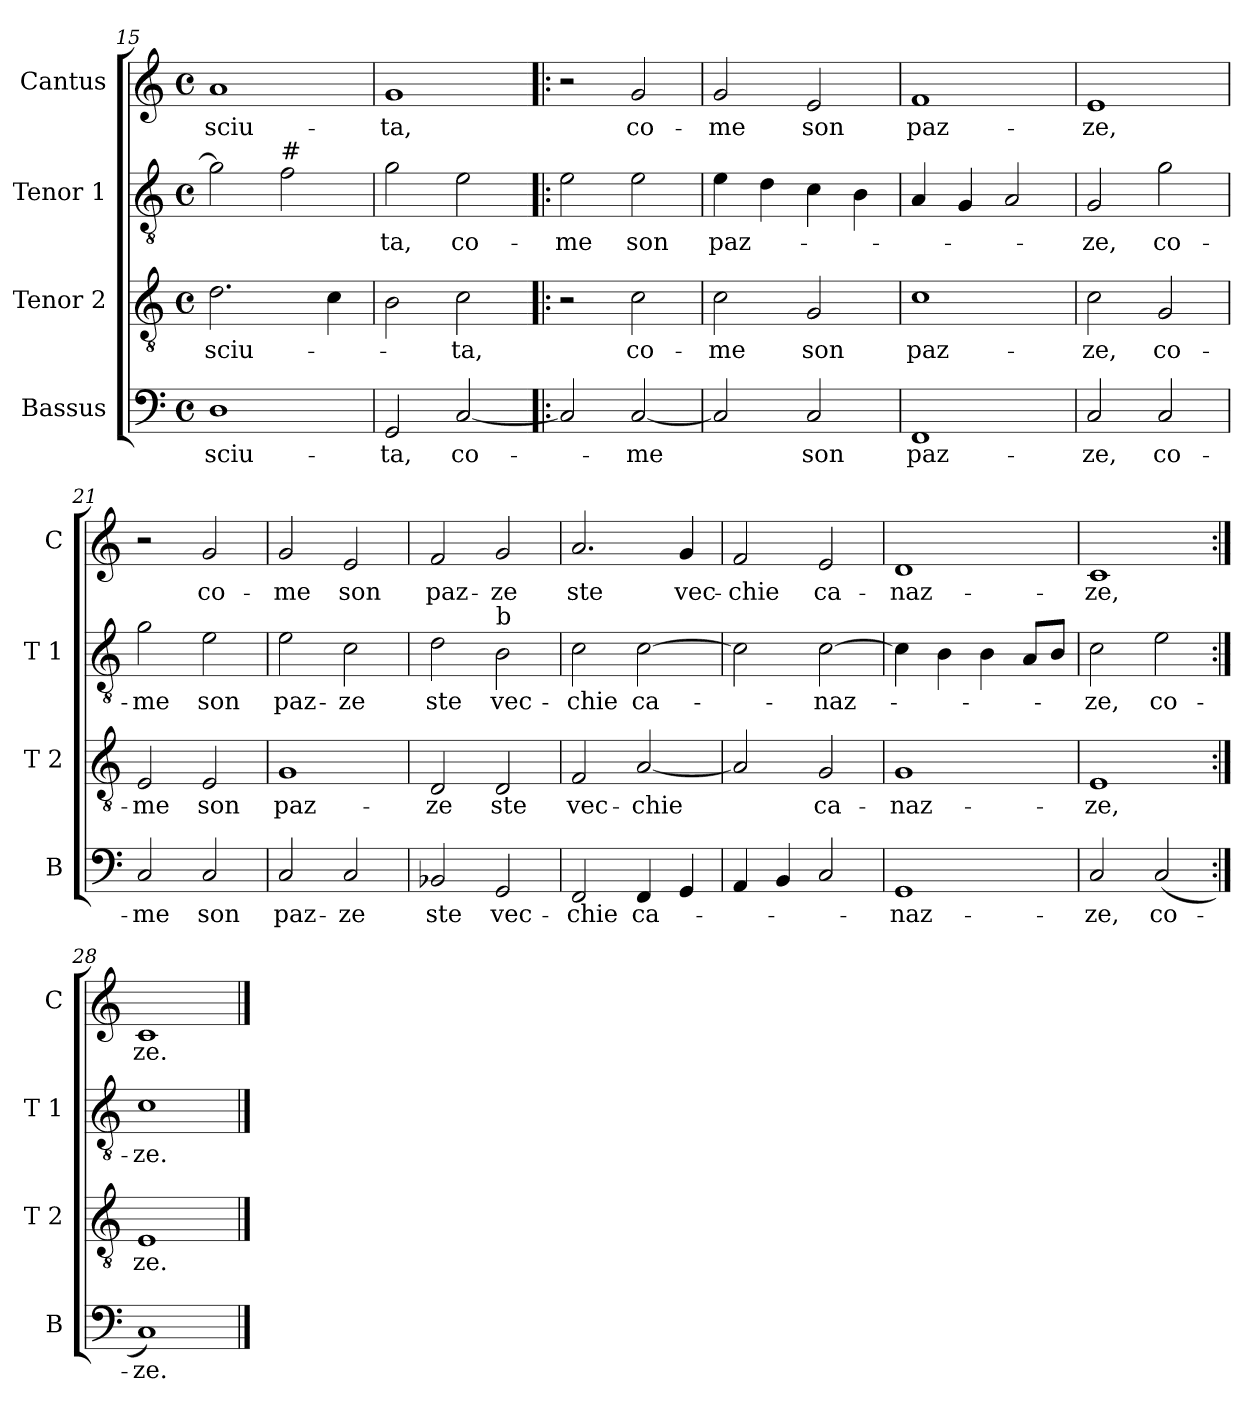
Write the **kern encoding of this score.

**kern	**text	**kern	**text	**kern	**text	**kern	**text
*part4	*part4	*part3	*part3	*part2	*part2	*part1	*part1
*staff4	*staff4	*staff3	*staff3	*staff2	*staff2	*staff1	*staff1
*I"Bassus	*	*I"Tenor 2	*	*I"Tenor 1	*	*I"Cantus	*
*I'B	*	*I'T 2	*	*I'T 1	*	*I'C	*
*clefF4	*	*clefGv2	*	*clefGv2	*	*clefG2	*
*k[]	*	*k[]	*	*k[]	*	*k[]	*
*C:	*	*C:	*	*C:	*	*C:	*
*M4/4	*	*M4/4	*	*M4/4	*	*M4/4	*
*met(c)	*	*met(c)	*	*met(c)	*	*met(c)	*
=15	=15	=15	=15	=15	=15	=15	=15
!	!LO:LY:b	!	!LO:LY:b	!	!	!	!LO:LY:b
1D	-sciu-	2.d\	-sciu-	2g\]	.	1a	-sciu-
!	!	!	!	!LO:TX:a:t=#	!	!	!
.	.	.	.	2f\	.	.	.
.	.	4c\	.	.	.	.	.
=16	=16	=16	=16	=16	=16	=16	=16
!	!LO:LY:b	!	!	!	!LO:LY:b	!	!LO:LY:b
2GG/	-ta,	2B\	.	2g\	-ta,	1g	-ta,
!	!LO:LY:b	!	!LO:LY:b	!	!LO:LY:b	!	!
[2C/	co-	2c\	-ta,	2e\	co-	.	.
!!LO:PB:g=z
=17!|:	=17!|:	=17!|:	=17!|:	=17!|:	=17!|:	=17!|:	=17!|:
!	!	!	!	!	!LO:LY:b	!	!
2C/]	.	2r	.	2e\	-me	2r	.
!	!LO:LY:b	!	!LO:LY:b	!	!LO:LY:b	!	!LO:LY:b
[2C/	-me	2c\	co-	2e\	son	2g/	co-
=18	=18	=18	=18	=18	=18	=18	=18
!	!	!	!LO:LY:b	!	!LO:LY:b	!	!LO:LY:b
2C/]	.	2c\	-me	4e\	paz-	2g/	-me
.	.	.	.	4d\	.	.	.
!	!LO:LY:b	!	!LO:LY:b	!	!	!	!LO:LY:b
2C/	son	2G/	son	4c\	.	2e/	son
.	.	.	.	4B\	.	.	.
=19	=19	=19	=19	=19	=19	=19	=19
!	!LO:LY:b	!	!LO:LY:b	!	!	!	!LO:LY:b
1FF	paz-	1c	paz-	4A/	.	1f	paz-
.	.	.	.	4G/	.	.	.
.	.	.	.	2A/	.	.	.
=20	=20	=20	=20	=20	=20	=20	=20
!	!LO:LY:b	!	!LO:LY:b	!	!LO:LY:b	!	!LO:LY:b
2C/	-ze,	2c\	-ze,	2G/	-ze,	1e	-ze,
!	!LO:LY:b	!	!LO:LY:b	!	!LO:LY:b	!	!
2C/	co-	2G/	co-	2g\	co-	.	.
=21	=21	=21	=21	=21	=21	=21	=21
!	!LO:LY:b	!	!LO:LY:b	!	!LO:LY:b	!	!
2C/	-me	2E/	-me	2g\	-me	2r	.
!	!LO:LY:b	!	!LO:LY:b	!	!LO:LY:b	!	!LO:LY:b
2C/	son	2E/	son	2e\	son	2g/	co-
=22	=22	=22	=22	=22	=22	=22	=22
!	!LO:LY:b	!	!LO:LY:b	!	!LO:LY:b	!	!LO:LY:b
2C/	paz-	1G	paz-	2e\	paz-	2g/	-me
!	!LO:LY:b	!	!	!	!LO:LY:b	!	!LO:LY:b
2C/	-ze	.	.	2c\	-ze	2e/	son
!!LO:LB:g=z
=23	=23	=23	=23	=23	=23	=23	=23
!	!LO:LY:b	!	!LO:LY:b	!	!LO:LY:b	!	!LO:LY:b
2BB-X/	ste	2D/	-ze	2d\	ste	2f/	paz-
!	!	!	!	!LO:TX:a:t=b	!	!	!
!	!LO:LY:b	!	!LO:LY:b	!	!LO:LY:b	!	!LO:LY:b
2GG/	vec-	2D/	ste	2B\	vec-	2g/	-ze
=24	=24	=24	=24	=24	=24	=24	=24
!	!LO:LY:b	!	!LO:LY:b	!	!LO:LY:b	!	!LO:LY:b
2FF/	-chie	2F/	vec-	2c\	-chie	2.a/	ste
!	!LO:LY:b	!	!LO:LY:b	!	!LO:LY:b	!	!
4FF/	ca-	[2A/	-chie	[2c\	ca-	.	.
!	!	!	!	!	!	!	!LO:LY:b
4GG/	.	.	.	.	.	4g/	vec-
=25	=25	=25	=25	=25	=25	=25	=25
!	!	!	!	!	!	!	!LO:LY:b
4AA/	.	2A/]	.	2c\]	.	2f/	-chie
4BB/	.	.	.	.	.	.	.
!	!	!	!LO:LY:b	!	!LO:LY:b	!	!LO:LY:b
2C/	.	2G/	ca-	[2c\	-naz-	2e/	ca-
=26	=26	=26	=26	=26	=26	=26	=26
!	!LO:LY:b	!	!LO:LY:b	!	!	!	!LO:LY:b
1GG	-naz-	1G	-naz-	4c\]	.	1d	-naz-
.	.	.	.	4B\	.	.	.
.	.	.	.	4B\	.	.	.
.	.	.	.	8A/L	.	.	.
.	.	.	.	8B/J	.	.	.
=27	=27	=27	=27	=27	=27	=27	=27
!	!LO:LY:b	!	!LO:LY:b	!	!LO:LY:b	!	!LO:LY:b
2C/	-ze,	1E	-ze,	2c\	-ze,	1c	-ze,
!	!LO:LY:b	!	!	!	!LO:LY:b	!	!
(<2C/	co-	.	.	2e\	co-	.	.
=28:|!	=28:|!	=28:|!	=28:|!	=28:|!	=28:|!	=28:|!	=28:|!
!	!LO:LY:b	!	!LO:LY:b	!	!LO:LY:b	!	!LO:LY:b
1C)	-ze.	1E	ze.	1c	-ze.	1c	ze.
==	==	==	==	==	==	==	==
*-	*-	*-	*-	*-	*-	*-	*-
